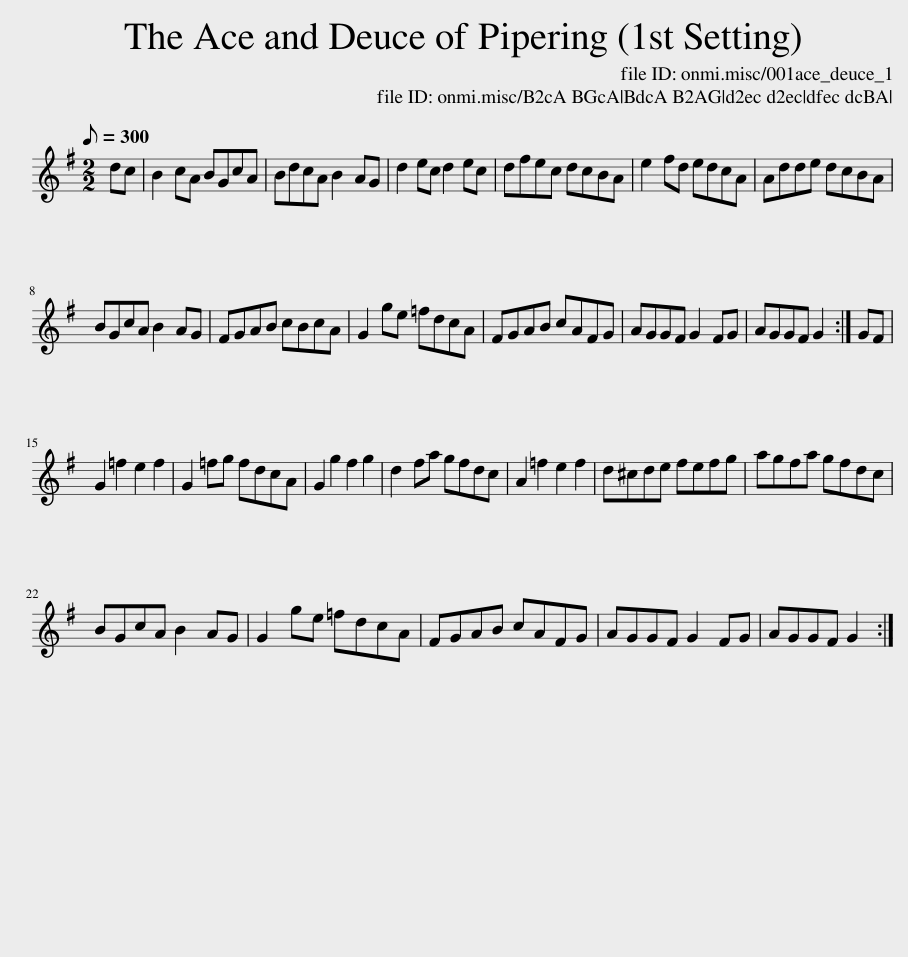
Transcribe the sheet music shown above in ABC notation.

X:1
L:1/8
Q:1/8=300
M:2/2
I:linebreak $
K:G
V:1 treble
V:1
 dc | B2 cA BGcA | BdcA B2 AG | d2 ec d2 ec | dfec dcBA | %5
 e2 fd edcA | Adde dcBA |$ BGcA B2 AG | FGAB cBcA | G2 ge =fdcA | %10
 FGAB cAFG | AGGF G2 FG | AGGF G2 :| GF |$ G2 =f2 e2 f2 | %15
 G2 =fg fdcA | G2 g2 f2 g2 | d2 fa gfdc | A2 =f2 e2 f2 | d^cde fefg | %20
 agfa gfdc |$ BGcA B2 AG | G2 ge =fdcA | FGAB cAFG | AGGF G2 FG | %25
 AGGF G2 :| %26
